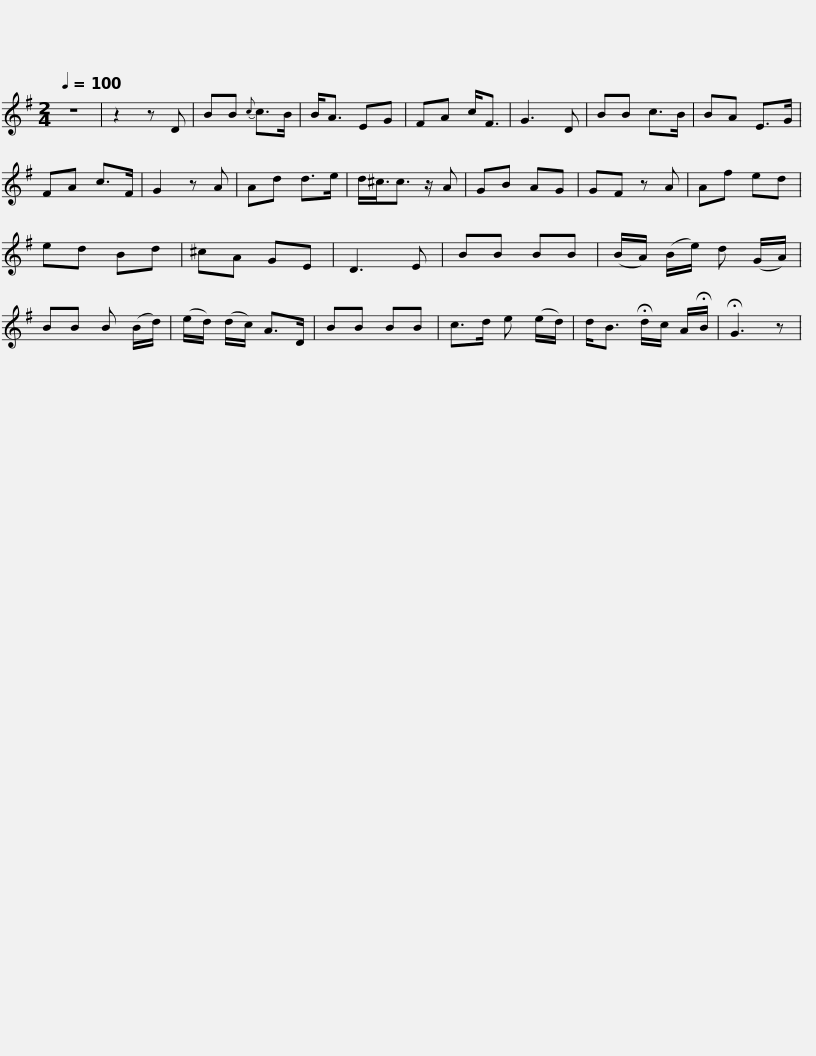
X:1
L:1/8
Q:1/4=100
M:2/4
I:linebreak $
K:G
V:1 treble
V:1
 z4 | z2 z D | BB{c} c>B | B<A EG | FA c<F | %5
 G3 D | BB c>B | BA E>G | FA c>F | G2 z A | %10
 Ad d>e |$ d/^c3/4c3/2 z/ A | GB AG | GF z A | Af ed | %15
 ed Bd | ^cA GE | D3 E | BB BB | (B/A/) (B/e/) d (G/A/) |$ %20
 BB B (B/d/) | (e/d/) (d/c/) A>D | BB BB | c>d e (e/d/) | d<B !fermata!d/c/ A/!fermata!B/ | %25
 !fermata!G3 z | %26
